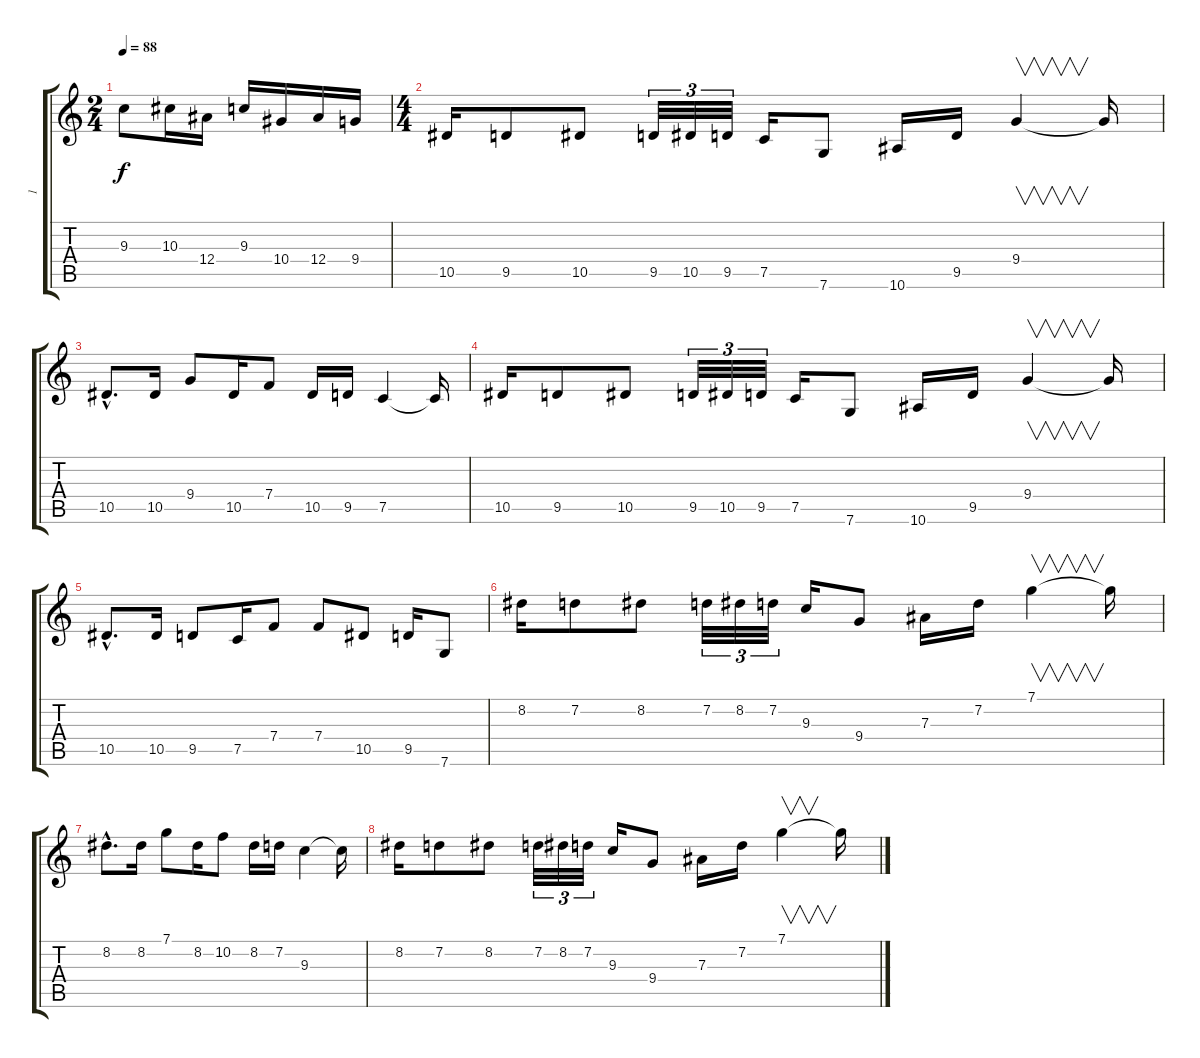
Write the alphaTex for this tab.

\track ("1" "1") {instrument distortionguitar}
\staff {score tabs}
\tuning (C4 G3 Eb3 Bb2 F2 C2) {hide}
\ts (2 4)
\tempo 88
\clef g2
\ks c
9.3.8{dy f} 10.3.16 12.4.16 9.3.16 10.4.16 12.4.16 9.4.16 |
\ts (4 4)
10.5.16 9.5.8 10.5.8 9.5.32{tu (3 2)} 10.5.32{tu (3 2)} 9.5.32{tu (3 2)} 7.5.16 7.6.8 10.6.16 9.5.16 9.4.4{v} 9.4{t}.16 |
10.5{hac}.8{d} 10.5.16 9.4.8 10.5.16 7.4.8 10.5.16 9.5.16 7.5.4 7.5{t}.16 |
10.5.16 9.5.8 10.5.8 9.5.32{tu (3 2)} 10.5.32{tu (3 2)} 9.5.32{tu (3 2)} 7.5.16 7.6.8 10.6.16 9.5.16 9.4.4{v} 9.4{t}.16 |
10.5{hac}.8{d} 10.5.16 9.5.8 7.5.16 7.4.8 7.4.8 10.5.8 9.5.16 7.6.8 |
8.2.16 7.2.8 8.2.8 7.2.32{tu (3 2)} 8.2.32{tu (3 2)} 7.2.32{tu (3 2)} 9.3.16 9.4.8 7.3.16 7.2.16 7.1.4{v} 7.1{t}.16 |
8.2{hac}.8{d} 8.2.16 7.1.8 8.2.16 10.2.8 8.2.16 7.2.16 9.3.4 9.3{t}.16 |
8.2.16 7.2.8 8.2.8 7.2.32{tu (3 2)} 8.2.32{tu (3 2)} 7.2.32{tu (3 2)} 9.3.16 9.4.8 7.3.16 7.2.16 7.1.4{v} 7.1{t}.16
